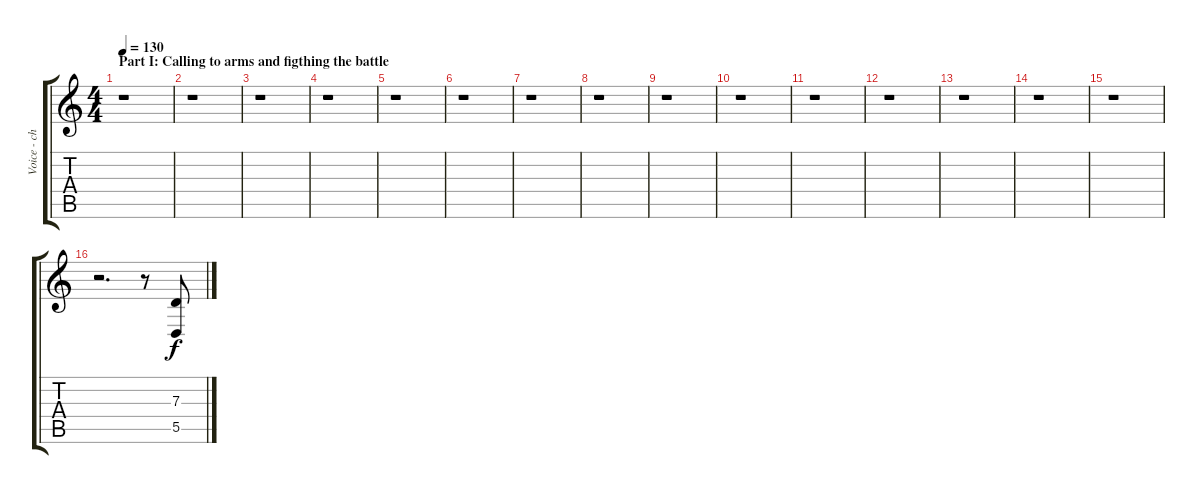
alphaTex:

\track ("Voice - choirs" "Voice - ch") {instrument choiraahs}
\staff {score tabs}
\tuning (E4 B3 G3 D3 A2 E2) {hide}
\ts (4 4)
\section ("" "Part I: Calling to arms and figthing the battle")
\tempo 130
\clef g2
\ks c
r.1{dy f instrument choiraahs} |
r.1 |
r.1 |
r.1 |
r.1 |
r.1 |
r.1 |
r.1 |
r.1 |
r.1 |
r.1 |
r.1 |
r.1 |
r.1 |
r.1 |
r.2{d} r.8 (7.3 5.5).8{volume 16 balance 8 instrument choiraahs}
